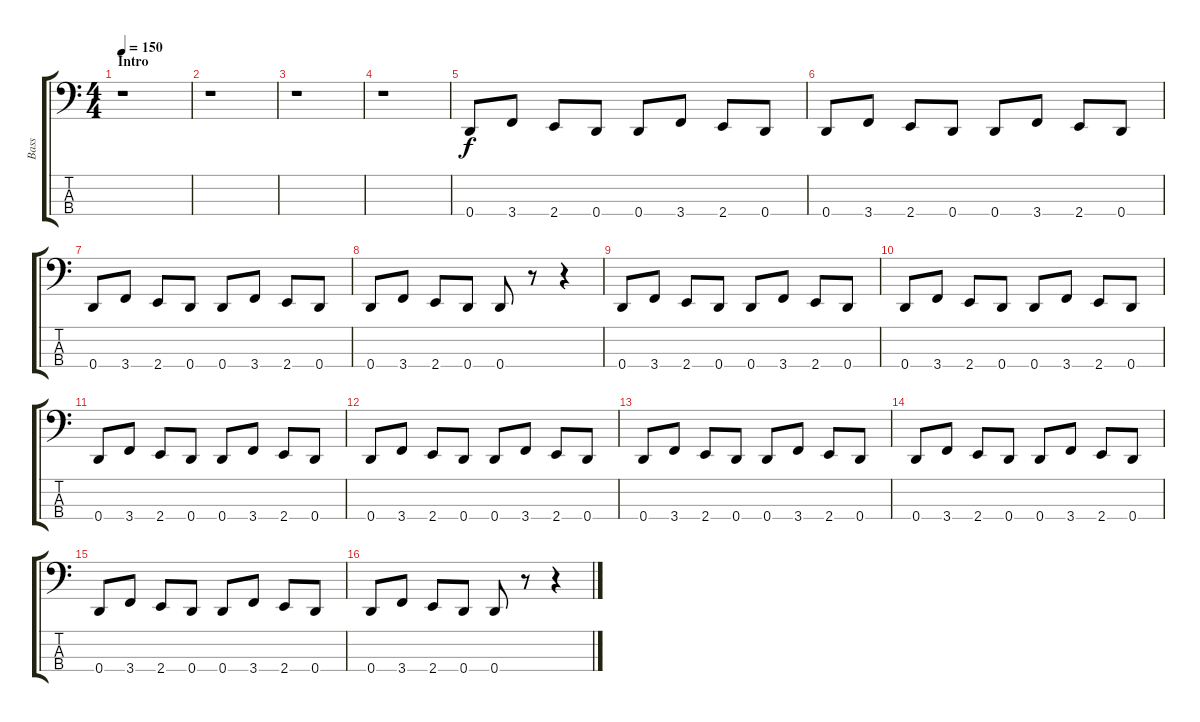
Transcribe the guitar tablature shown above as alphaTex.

\track ("Bass" "Bass") {instrument electricbasspick}
\staff {score tabs}
\tuning (G2 D2 A1 D1) {hide}
\ts (4 4)
\section ("" "Intro")
\tempo 150
\clef f4
\ks c
r.1{dy f instrument electricbasspick} |
r.1 |
r.1 |
r.1 |
0.4.8 3.4.8 2.4.8 0.4.8 0.4.8 3.4.8 2.4.8 0.4.8 |
0.4.8 3.4.8 2.4.8 0.4.8 0.4.8 3.4.8 2.4.8 0.4.8 |
0.4.8 3.4.8 2.4.8 0.4.8 0.4.8 3.4.8 2.4.8 0.4.8 |
0.4.8 3.4.8 2.4.8 0.4.8 0.4.8 r.8 r.4 |
0.4.8 3.4.8 2.4.8 0.4.8 0.4.8 3.4.8 2.4.8 0.4.8 |
0.4.8 3.4.8 2.4.8 0.4.8 0.4.8 3.4.8 2.4.8 0.4.8 |
0.4.8 3.4.8 2.4.8 0.4.8 0.4.8 3.4.8 2.4.8 0.4.8 |
0.4.8 3.4.8 2.4.8 0.4.8 0.4.8 3.4.8 2.4.8 0.4.8 |
0.4.8 3.4.8 2.4.8 0.4.8 0.4.8 3.4.8 2.4.8 0.4.8 |
0.4.8 3.4.8 2.4.8 0.4.8 0.4.8 3.4.8 2.4.8 0.4.8 |
0.4.8 3.4.8 2.4.8 0.4.8 0.4.8 3.4.8 2.4.8 0.4.8 |
0.4.8 3.4.8 2.4.8 0.4.8 0.4.8 r.8 r.4
